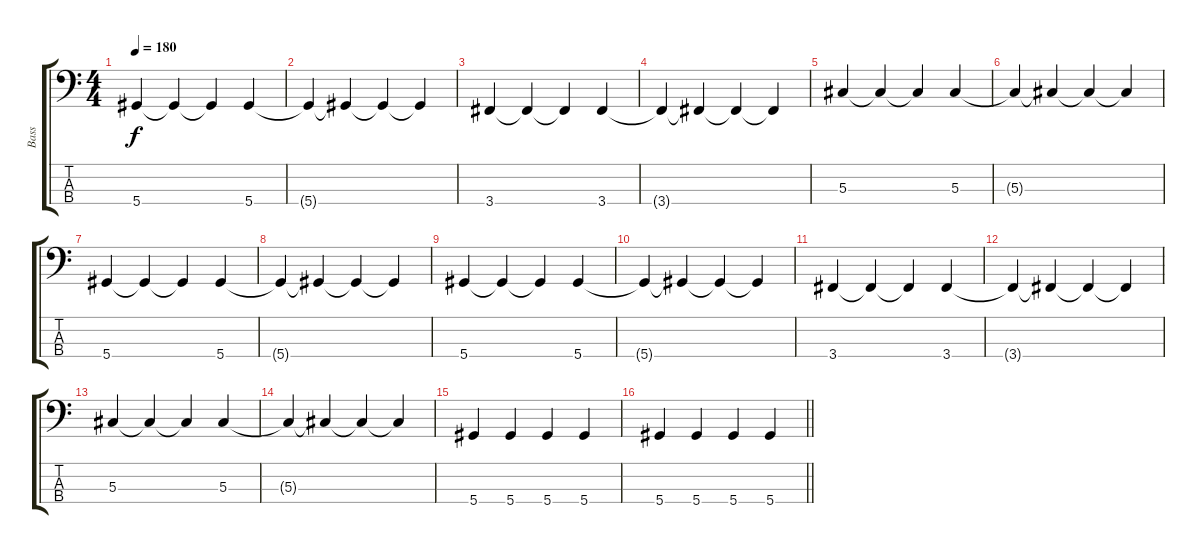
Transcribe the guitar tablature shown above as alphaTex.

\track ("Bass" "Bass") {instrument electricbassfinger}
\staff {score tabs}
\tuning (Gb2 Db2 Ab1 Eb1) {hide}
\ts (4 4)
\tempo 180
\clef f4
\ks c
5.4.4{dy f} 5.4{t}.4 5.4{t}.4 5.4.4 |
5.4{t}.4 5.4{t}.4 5.4{t}.4 5.4{t}.4 |
3.4.4 3.4{t}.4 3.4{t}.4 3.4.4 |
3.4{t}.4 3.4{t}.4 3.4{t}.4 3.4{t}.4 |
5.3.4 5.3{t}.4 5.3{t}.4 5.3.4 |
5.3{t}.4 5.3{t}.4 5.3{t}.4 5.3{t}.4 |
5.4.4 5.4{t}.4 5.4{t}.4 5.4.4 |
5.4{t}.4 5.4{t}.4 5.4{t}.4 5.4{t}.4 |
5.4.4 5.4{t}.4 5.4{t}.4 5.4.4 |
5.4{t}.4 5.4{t}.4 5.4{t}.4 5.4{t}.4 |
3.4.4 3.4{t}.4 3.4{t}.4 3.4.4 |
3.4{t}.4 3.4{t}.4 3.4{t}.4 3.4{t}.4 |
5.3.4 5.3{t}.4 5.3{t}.4 5.3.4 |
5.3{t}.4 5.3{t}.4 5.3{t}.4 5.3{t}.4 |
5.4.4 5.4.4 5.4.4 5.4.4 |
\barLineRight lightlight
5.4.4 5.4.4 5.4.4 5.4.4
